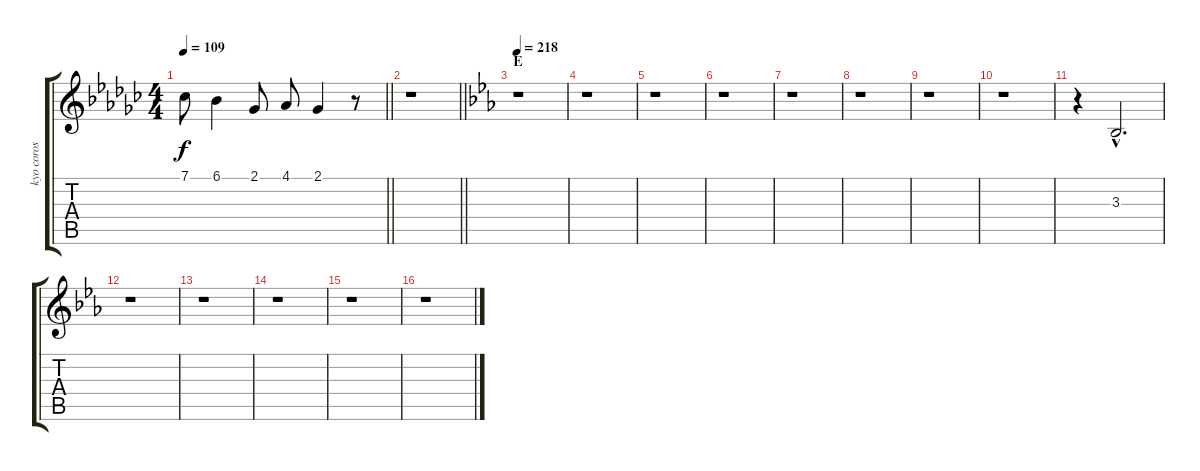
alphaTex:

\track ("kyo coros" "kyo coros") {instrument voiceoohs}
\staff {score tabs}
\tuning (E4 B3 G3 D3 A2 E2) {hide}
\ts (4 4)
\tempo 109
\clef g2
\barLineRight lightlight
\ks ebminor
7.1.8{dy f} 6.1.4 2.1.8 4.1.8 2.1.4 r.8 |
\barLineRight lightlight
r.1 |
\section ("" "E")
\tempo 218
\ks eb
r.1 |
r.1 |
r.1 |
r.1 |
r.1 |
r.1 |
r.1 |
r.1 |
r.4 3.3{hac}.2{d} |
r.1 |
r.1 |
r.1 |
r.1 |
r.1
